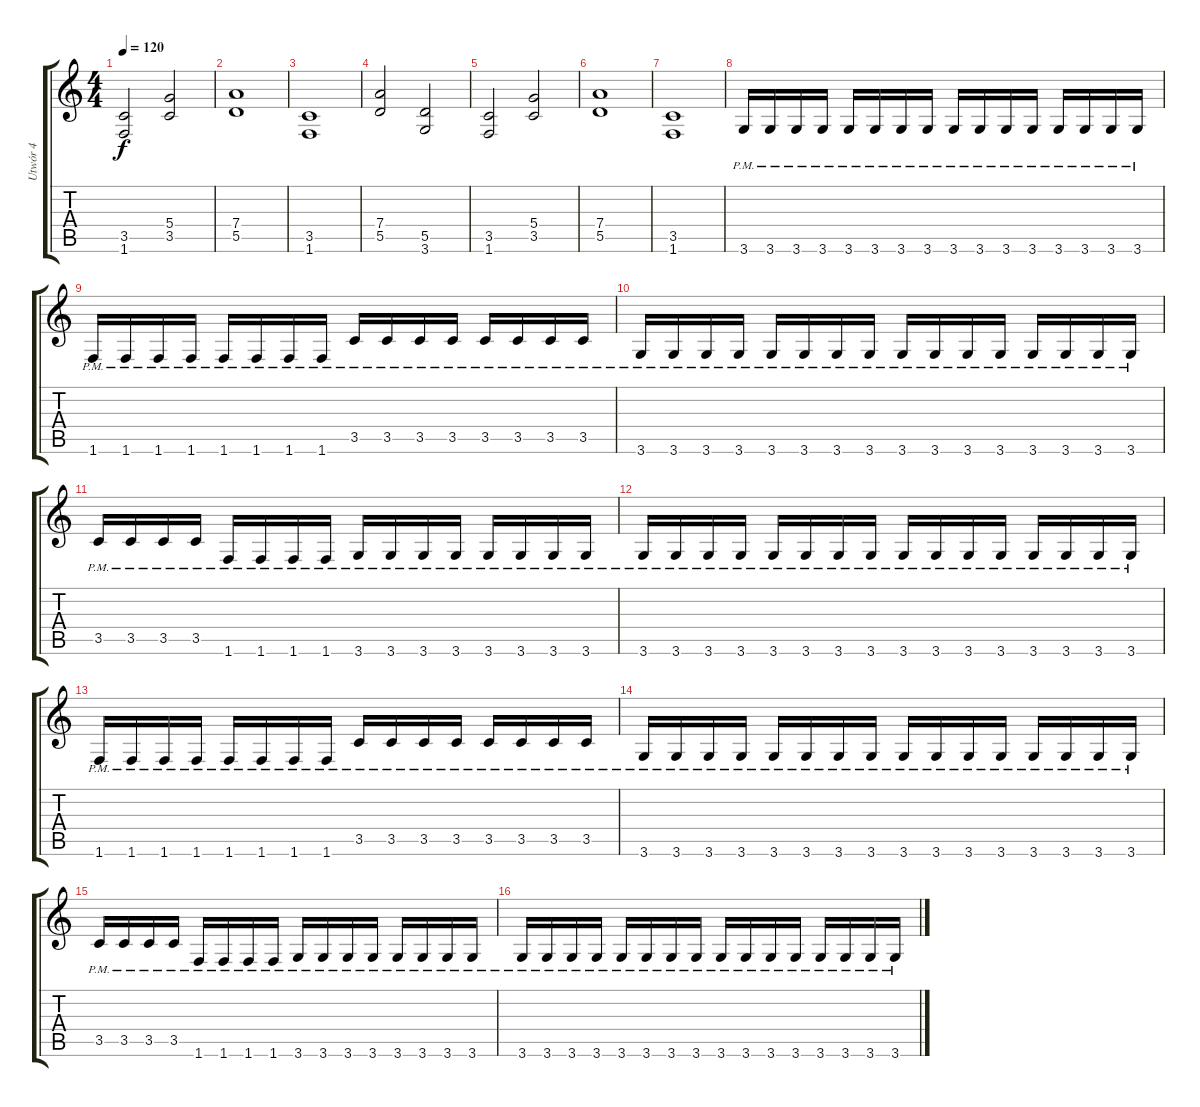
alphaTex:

\track ("Utwór 4" "Utwór 4") {instrument distortionguitar}
\staff {score tabs}
\tuning (E4 B3 G3 D3 A2 E2) {hide}
\ts (4 4)
\tempo 120
\clef g2
\ks c
(3.5 1.6).2{dy f} (5.4 3.5).2 |
(7.4 5.5).1 |
(3.5 1.6).1 |
(7.4 5.5).2 (5.5 3.6).2 |
(3.5 1.6).2 (5.4 3.5).2 |
(7.4 5.5).1 |
(3.5 1.6).1 |
3.6{pm}.16 3.6{pm}.16 3.6{pm}.16 3.6{pm}.16 3.6{pm}.16 3.6{pm}.16 3.6{pm}.16 3.6{pm}.16 3.6{pm}.16 3.6{pm}.16 3.6{pm}.16 3.6{pm}.16 3.6{pm}.16 3.6{pm}.16 3.6{pm}.16 3.6{pm}.16 |
1.6{pm}.16 1.6{pm}.16 1.6{pm}.16 1.6{pm}.16 1.6{pm}.16 1.6{pm}.16 1.6{pm}.16 1.6{pm}.16 3.5{pm}.16 3.5{pm}.16 3.5{pm}.16 3.5{pm}.16 3.5{pm}.16 3.5{pm}.16 3.5{pm}.16 3.5{pm}.16 |
3.6{pm}.16 3.6{pm}.16 3.6{pm}.16 3.6{pm}.16 3.6{pm}.16 3.6{pm}.16 3.6{pm}.16 3.6{pm}.16 3.6{pm}.16 3.6{pm}.16 3.6{pm}.16 3.6{pm}.16 3.6{pm}.16 3.6{pm}.16 3.6{pm}.16 3.6{pm}.16 |
3.5{pm}.16 3.5{pm}.16 3.5{pm}.16 3.5{pm}.16 1.6{pm}.16 1.6{pm}.16 1.6{pm}.16 1.6{pm}.16 3.6{pm}.16 3.6{pm}.16 3.6{pm}.16 3.6{pm}.16 3.6{pm}.16 3.6{pm}.16 3.6{pm}.16 3.6{pm}.16 |
3.6{pm}.16 3.6{pm}.16 3.6{pm}.16 3.6{pm}.16 3.6{pm}.16 3.6{pm}.16 3.6{pm}.16 3.6{pm}.16 3.6{pm}.16 3.6{pm}.16 3.6{pm}.16 3.6{pm}.16 3.6{pm}.16 3.6{pm}.16 3.6{pm}.16 3.6{pm}.16 |
1.6{pm}.16 1.6{pm}.16 1.6{pm}.16 1.6{pm}.16 1.6{pm}.16 1.6{pm}.16 1.6{pm}.16 1.6{pm}.16 3.5{pm}.16 3.5{pm}.16 3.5{pm}.16 3.5{pm}.16 3.5{pm}.16 3.5{pm}.16 3.5{pm}.16 3.5{pm}.16 |
3.6{pm}.16 3.6{pm}.16 3.6{pm}.16 3.6{pm}.16 3.6{pm}.16 3.6{pm}.16 3.6{pm}.16 3.6{pm}.16 3.6{pm}.16 3.6{pm}.16 3.6{pm}.16 3.6{pm}.16 3.6{pm}.16 3.6{pm}.16 3.6{pm}.16 3.6{pm}.16 |
3.5{pm}.16 3.5{pm}.16 3.5{pm}.16 3.5{pm}.16 1.6{pm}.16 1.6{pm}.16 1.6{pm}.16 1.6{pm}.16 3.6{pm}.16 3.6{pm}.16 3.6{pm}.16 3.6{pm}.16 3.6{pm}.16 3.6{pm}.16 3.6{pm}.16 3.6{pm}.16 |
3.6{pm}.16 3.6{pm}.16 3.6{pm}.16 3.6{pm}.16 3.6{pm}.16 3.6{pm}.16 3.6{pm}.16 3.6{pm}.16 3.6{pm}.16 3.6{pm}.16 3.6{pm}.16 3.6{pm}.16 3.6{pm}.16 3.6{pm}.16 3.6{pm}.16 3.6{pm}.16
